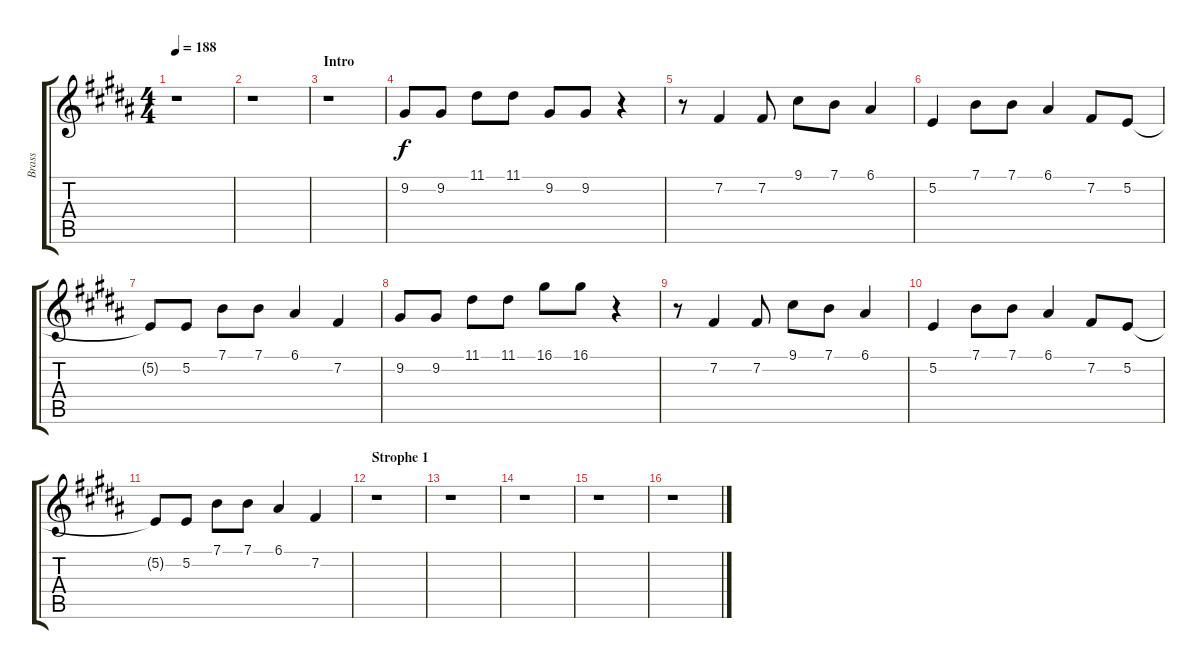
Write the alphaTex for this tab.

\track ("Brass" "Brass") {instrument brasssection}
\staff {score tabs}
\tuning (E4 B3 G3 D3 A2 E2) {hide}
\ts (4 4)
\tempo 188
\clef g2
\ks b
r.1{dy f instrument brasssection} |
r.1 |
\section ("" "Intro")
r.1 |
9.2.8 9.2.8 11.1.8 11.1.8 9.2.8 9.2.8 r.4 |
r.8 7.2.4 7.2.8 9.1.8 7.1.8 6.1.4 |
5.2.4 7.1.8 7.1.8 6.1.4 7.2.8 5.2.8 |
5.2{t}.8 5.2.8 7.1.8 7.1.8 6.1.4 7.2.4 |
9.2.8 9.2.8 11.1.8 11.1.8 16.1.8 16.1.8 r.4 |
r.8 7.2.4 7.2.8 9.1.8 7.1.8 6.1.4 |
5.2.4 7.1.8 7.1.8 6.1.4 7.2.8 5.2.8 |
5.2{t}.8 5.2.8 7.1.8 7.1.8 6.1.4 7.2.4 |
\section ("" "Strophe 1")
r.1 |
r.1 |
r.1 |
r.1 |
r.1
